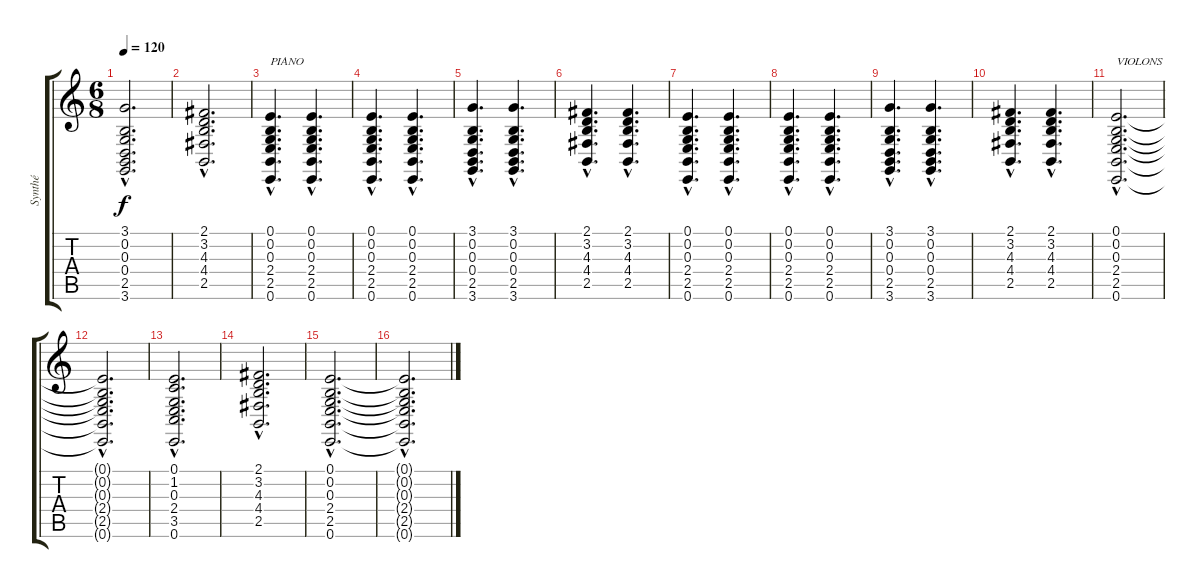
\track ("Synthé" "Synthé") {instrument pad2warm}
\staff {score tabs}
\tuning (E4 B3 G3 D3 A2 E2) {hide}
\ts (6 8)
\tempo 120
\clef g2
\ks c
(3.1{hac} 0.2{hac} 0.3{hac} 0.4{hac} 2.5{hac} 3.6{hac}).2{d dy f} |
(2.1{hac} 3.2{hac} 4.3{hac} 4.4{hac} 2.5{hac}).2{d} |
(0.1{hac} 0.2{hac} 0.3{hac} 2.4{hac} 2.5{hac} 0.6{hac}).4{d txt "PIANO" instrument acousticgrandpiano} (0.1{hac} 0.2{hac} 0.3{hac} 2.4{hac} 2.5{hac} 0.6{hac}).4{d} |
(0.1{hac} 0.2{hac} 0.3{hac} 2.4{hac} 2.5{hac} 0.6{hac}).4{d} (0.1{hac} 0.2{hac} 0.3{hac} 2.4{hac} 2.5{hac} 0.6{hac}).4{d} |
(3.1{hac} 0.2{hac} 0.3{hac} 0.4{hac} 2.5{hac} 3.6{hac}).4{d} (3.1{hac} 0.2{hac} 0.3{hac} 0.4{hac} 2.5{hac} 3.6{hac}).4{d} |
(2.1{hac} 3.2{hac} 4.3{hac} 4.4{hac} 2.5{hac}).4{d} (2.1{hac} 3.2{hac} 4.3{hac} 4.4{hac} 2.5{hac}).4{d} |
(0.1{hac} 0.2{hac} 0.3{hac} 2.4{hac} 2.5{hac} 0.6{hac}).4{d} (0.1{hac} 0.2{hac} 0.3{hac} 2.4{hac} 2.5{hac} 0.6{hac}).4{d} |
(0.1{hac} 0.2{hac} 0.3{hac} 2.4{hac} 2.5{hac} 0.6{hac}).4{d} (0.1{hac} 0.2{hac} 0.3{hac} 2.4{hac} 2.5{hac} 0.6{hac}).4{d} |
(3.1{hac} 0.2{hac} 0.3{hac} 0.4{hac} 2.5{hac} 3.6{hac}).4{d} (3.1{hac} 0.2{hac} 0.3{hac} 0.4{hac} 2.5{hac} 3.6{hac}).4{d} |
(2.1{hac} 3.2{hac} 4.3{hac} 4.4{hac} 2.5{hac}).4{d} (2.1{hac} 3.2{hac} 4.3{hac} 4.4{hac} 2.5{hac}).4{d} |
(0.1{hac} 0.2{hac} 0.3{hac} 2.4{hac} 2.5{hac} 0.6{hac}).2{d txt "VIOLONS" instrument synthstrings2} |
(0.1{hac t} 0.2{hac t} 0.3{hac t} 2.4{hac t} 2.5{hac t} 0.6{hac t}).2{d} |
(0.1{hac} 1.2{hac} 0.3{hac} 2.4{hac} 3.5{hac} 0.6{hac}).2{d} |
(2.1{hac} 3.2{hac} 4.3{hac} 4.4{hac} 2.5{hac}).2{d} |
(0.1{hac} 0.2{hac} 0.3{hac} 2.4{hac} 2.5{hac} 0.6{hac}).2{d} |
(0.1{hac t} 0.2{hac t} 0.3{hac t} 2.4{hac t} 2.5{hac t} 0.6{hac t}).2{d}
